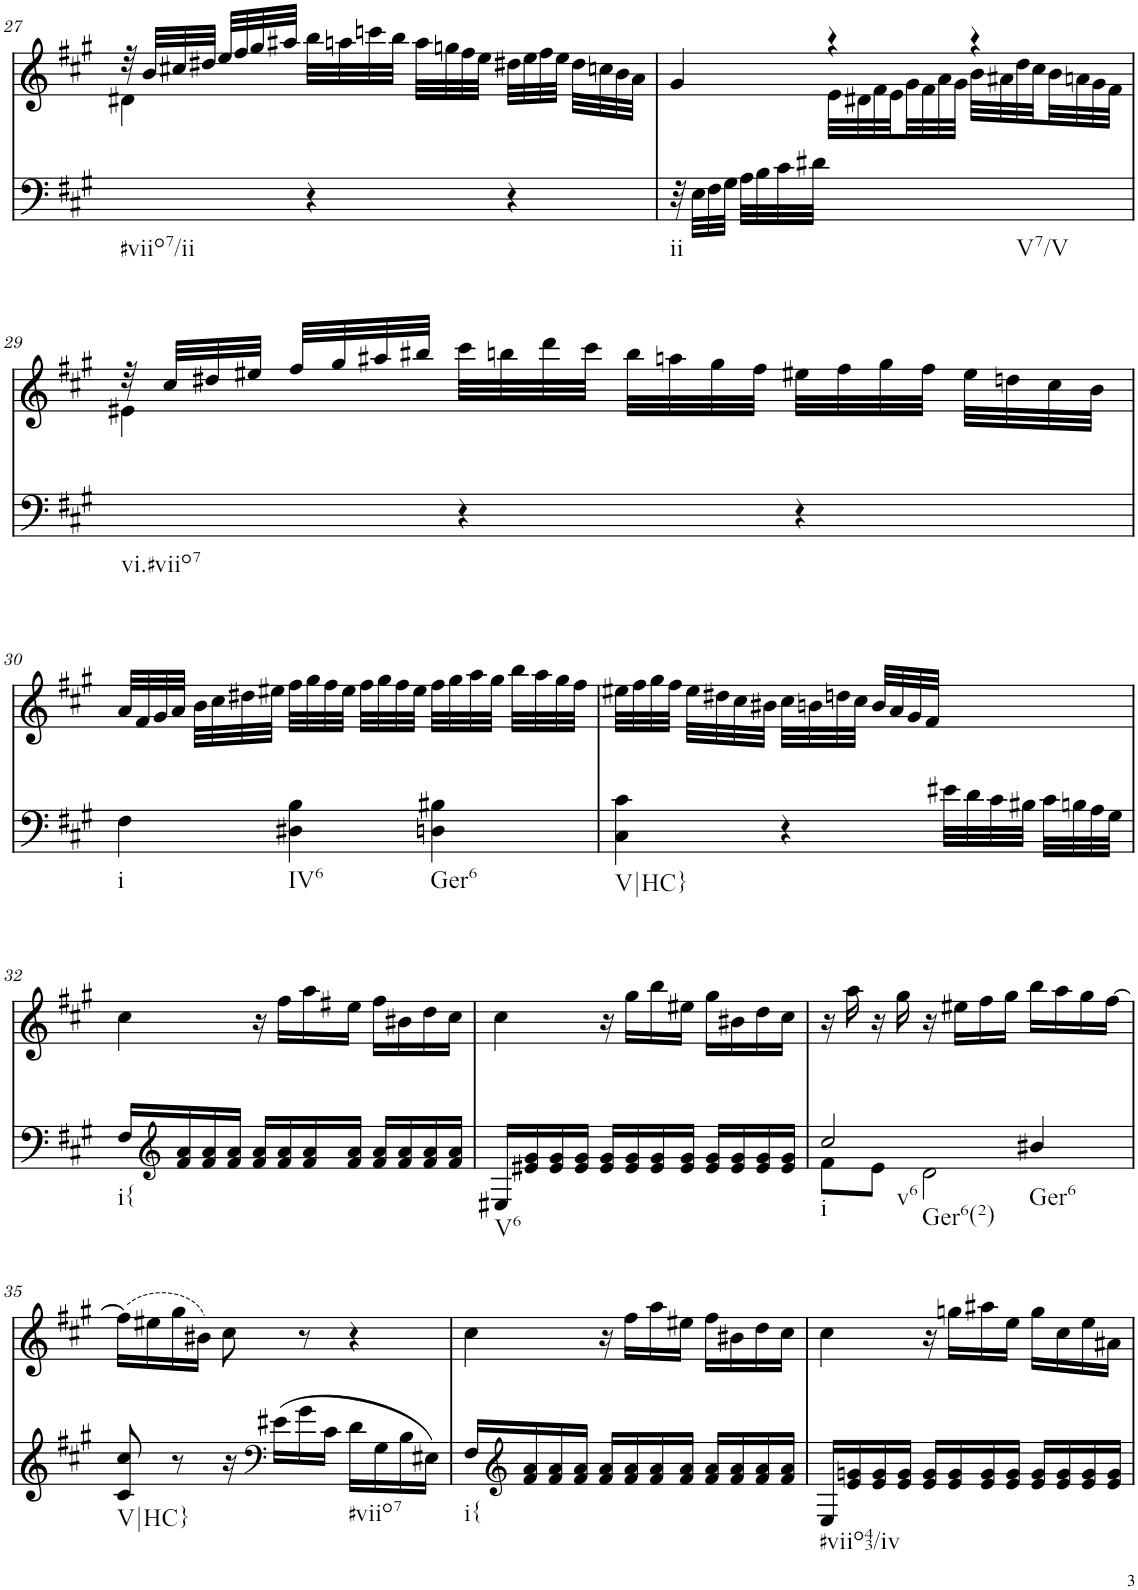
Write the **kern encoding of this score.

**kern	**kern
*part2	*part1
*staff2	*staff1
*I"Piano, unbenannt	*I"Piano, unbenannt
*I'Pno	*I'Pno
!!LO:PB:g=z
*clefF4	*clefG2
*k[f#c#g#]	*k[f#c#g#]
*M3/4	*M3/4
=27	=27
*	*^
!LO:TX:b:t=#viio7/ii	!	!
4ryy	32r	4d#X\
.	32b/LLL	.
.	32cc#X/	.
.	32dd#X/JJJ	.
.	32ee/LLL	.
.	32ff#/	.
.	32gg#/	.
.	32aa#X/JJJ	.
4r	32bb\LLL	2ryy
.	32aan\	.
.	32cccn\	.
.	32bb\JJJ	.
.	32aa\LLL	.
.	32ggn\	.
.	32ff#\	.
.	32ee\JJJ	.
4r	32dd#X\LLL	.
.	32ee\	.
.	32ff#\	.
.	32ee\JJJ	.
.	32dd#\LLL	.
.	32ccn\	.
.	32b\	.
.	32a\JJJ	.
=28	=28	=28
!LO:TX:b:t=ii	!	!
32r	4g#/	4ryy
32E\LLL	.	.
32F#\	.	.
32G#\JJJ	.	.
32A\LLL	.	.
32B\	.	.
32c#\	.	.
32d#X\JJJ	.	.
4ryy	4r	32e\LLL
.	.	32d#X\
.	.	32f#\
.	.	32e\
.	.	32g#\
.	.	32f#\
.	.	32a\
.	.	32g#\JJJ
!LO:TX:b:t=V7/V	!	!
4ryy	4r	32b\LLL
.	.	32a#X\
.	.	32dd\
.	.	32cc#\
.	.	32b\
.	.	32an\
.	.	32g#\
.	.	32f#\JJJ
!!LO:LB:g=z	!!
=29	=29	=29
!LO:TX:b:t=vi.#viio7	!	!
4ryy	32r	4e#X\
.	32cc#/LLL	.
.	32dd#X/	.
.	32ee#X/JJJ	.
.	32ff#/LLL	.
.	32gg#/	.
.	32aa#X/	.
.	32bb#X/JJJ	.
4r	32ccc#\LLL	2ryy
.	32bbn\	.
.	32ddd\	.
.	32ccc#\JJJ	.
.	32bb\LLL	.
.	32aan\	.
.	32gg#\	.
.	32ff#\JJJ	.
4r	32ee#X\LLL	.
.	32ff#\	.
.	32gg#\	.
.	32ff#\JJJ	.
.	32ee#\LLL	.
.	32ddn\	.
.	32cc#\	.
.	32b\JJJ	.
*	*v	*v
!!LO:LB:g=z
=30	=30
!LO:TX:b:t=i	!
4F#\	32a/LLL
.	32f#/
.	32g#/
.	32a/JJJ
.	32b\LLL
.	32cc#\
.	32dd#X\
.	32ee#X\JJJ
!LO:TX:b:t=IV6	!
4D#X\ 4B\	32ff#\LLL
.	32gg#\
.	32ff#\
.	32ee#\JJJ
.	32ff#\LLL
.	32gg#\
.	32ff#\
.	32ee#\JJJ
!LO:TX:b:t=Ger6	!
4Dn\ 4B#X\	32ff#\LLL
.	32gg#\
.	32aa\
.	32gg#\JJJ
.	32bb\LLL
.	32aa\
.	32gg#\
.	32ff#\JJJ
=31	=31
!LO:TX:b:t=V|HC}	!
4C#\ 4c#\	32ee#X\LLL
.	32ff#\
.	32gg#\
.	32ff#\JJJ
.	32ee#\LLL
.	32dd#X\
.	32cc#\
.	32b#X\JJJ
4r	32cc#\LLL
.	32bn\
.	32ddn\
.	32cc#\JJJ
.	32b/LLL
.	32a/
.	32g#/
.	32f#/JJJ
32e#X\LLL	4ryy
32d\	.
32c#\	.
32B#X\JJJ	.
32c#\LLL	.
32Bn\	.
32A\	.
32G#\JJJ	.
!!LO:LB:g=z
=32	=32
!LO:TX:b:t=i{	!
16F#/LL	4cc#\
*clefG2	*
16f#/ 16a/	.
16f#/ 16a/	.
16f#/ 16a/JJ	.
16f#/ 16a/LL	16r
16f#/ 16a/	16ff#\LL
16f#/ 16a/	16aa\
16f#/ 16a/JJ	16ee#X\JJ
16f#/ 16a/LL	16ff#\LL
16f#/ 16a/	16b#X\
16f#/ 16a/	16dd\
16f#/ 16a/JJ	16cc#\JJ
=33	=33
!LO:TX:b:t=V6	!
16E#X/LL	4cc#\
16e#X/ 16g#/	.
16e#/ 16g#/	.
16e#/ 16g#/JJ	.
16e#/ 16g#/LL	16r
16e#/ 16g#/	16gg#\LL
16e#/ 16g#/	16bb\
16e#/ 16g#/JJ	16ee#X\JJ
16e#/ 16g#/LL	16gg#\LL
16e#/ 16g#/	16b#X\
16e#/ 16g#/	16dd\
16e#/ 16g#/JJ	16cc#\JJ
=34	=34
*^	*
!LO:TX:b:t=i	!	!
!LO:TX:b:t=v6	!	!
!LO:TX:b:t=Ger6(2)	!	!
2cc#/	8f#\L	16r
.	.	16aa\
.	8e\J	16r
.	.	16gg#\
.	2d\	16r
.	.	16ee#X\LL
.	.	16ff#\
.	.	16gg#\JJ
!LO:TX:b:t=Ger6	!	!
4b#X/	.	16bb\LL
.	.	16aa\
.	.	16gg#\
.	.	[16ff#\JJ
*v	*v	*
!!LO:LB:g=z
=35	=35
!LO:TX:b:t=V|HC}	!
8c#/ 8cc#/	(16ff#\LL]
.	16ee#X\
8r	16gg#\
.	16b#X\JJ)
16r	8cc#\
*clefF4	*
(16e#X\LL	.
16g#\	8r
16c#\JJ	.
!LO:TX:b:t=#viio7	!
16d\LL	4r
16G#\	.
16B\	.
16E#X\JJ)	.
=36	=36
!LO:TX:b:t=i{	!
16F#/LL	4cc#\
*clefG2	*
16f#/ 16a/	.
16f#/ 16a/	.
16f#/ 16a/JJ	.
16f#/ 16a/LL	16r
16f#/ 16a/	16ff#\LL
16f#/ 16a/	16aa\
16f#/ 16a/JJ	16ee#X\JJ
16f#/ 16a/LL	16ff#\LL
16f#/ 16a/	16b#X\
16f#/ 16a/	16dd\
16f#/ 16a/JJ	16cc#\JJ
=37	=37
!LO:TX:b:t=#viio43/iv	!
16E/LL	4cc#\
16e/ 16gn/	.
16e/ 16g/	.
16e/ 16g/JJ	.
16e/ 16g/LL	16r
16e/ 16g/	16ggn\LL
16e/ 16g/	16aa#X\
16e/ 16g/JJ	16ee\JJ
16e/ 16g/LL	16gg\LL
16e/ 16g/	16cc#\
16e/ 16g/	16ee\
16e/ 16g/JJ	16a#X\JJ
=	=
*-	*-
